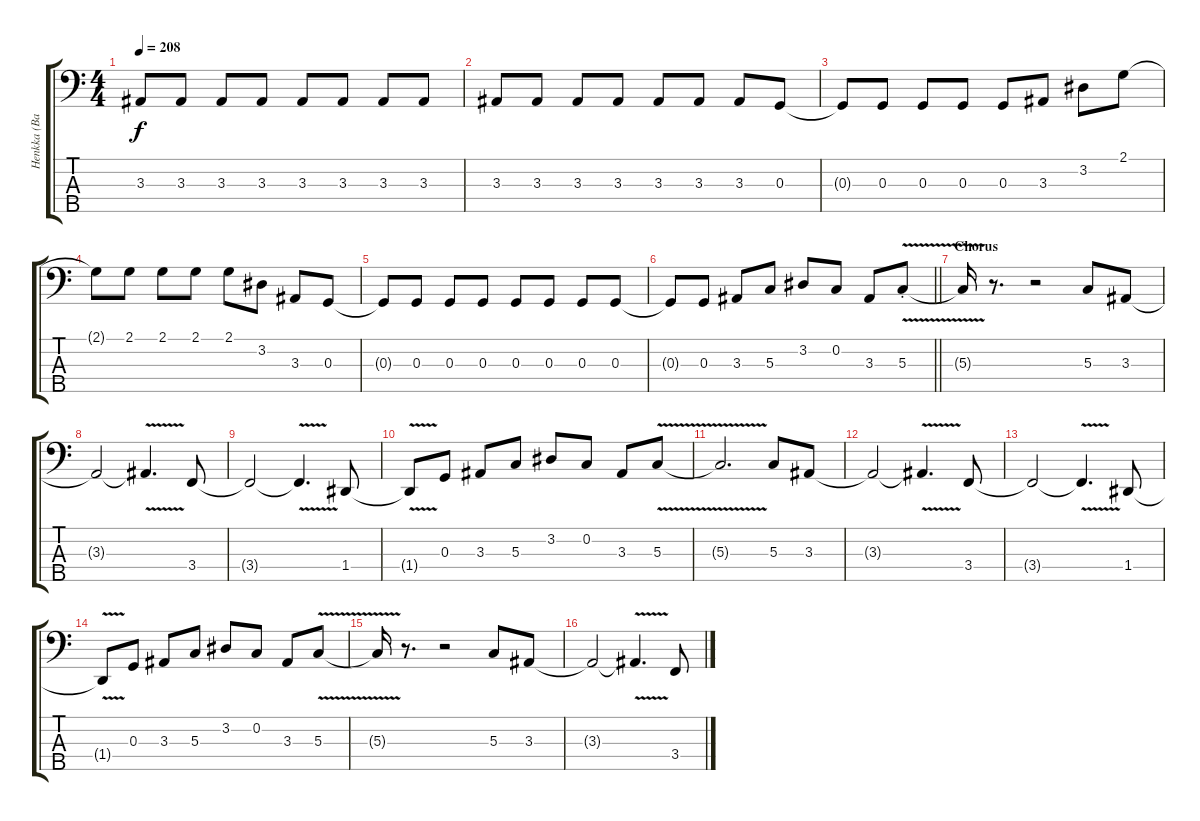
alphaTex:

\track ("Henkka (Bass)" "Henkka (Ba") {instrument electricbasspick}
\staff {score tabs}
\tuning (F2 C2 G1 D1 A0) {hide}
\ts (4 4)
\tempo 208
\clef f4
\ks c
3.3.8{dy f} 3.3.8 3.3.8 3.3.8 3.3.8 3.3.8 3.3.8 3.3.8 |
3.3.8 3.3.8 3.3.8 3.3.8 3.3.8 3.3.8 3.3.8 0.3.8 |
0.3{t}.8 0.3.8 0.3.8 0.3.8 0.3.8 3.3.8 3.2.8 2.1.8 |
2.1{t}.8 2.1.8 2.1.8 2.1.8 2.1.8 3.2.8 3.3.8 0.3.8 |
0.3{t}.8 0.3.8 0.3.8 0.3.8 0.3.8 0.3.8 0.3.8 0.3.8 |
\barLineRight lightlight
0.3{t}.8 0.3.8 3.3.8 5.3.8 3.2.8 0.2.8 3.3.8 5.3{v st}.8 |
\section ("" "Chorus")
5.3{t}.16 r.8{d} r.2 5.3.8 3.3.8 |
3.3{t}.2 3.3{v t}.4{d} 3.4.8 |
3.4{t}.2 3.4{v t}.4{d} 1.4.8 |
1.4{v t}.8 0.3.8 3.3.8 5.3.8 3.2.8 0.2.8 3.3.8 5.3{v}.8 |
5.3{t}.2{d} 5.3.8 3.3.8 |
3.3{t}.2 3.3{v t}.4{d} 3.4.8 |
3.4{t}.2 3.4{v t}.4{d} 1.4.8 |
1.4{v t}.8 0.3.8 3.3.8 5.3.8 3.2.8 0.2.8 3.3.8 5.3{v}.8 |
5.3{t}.16 r.8{d} r.2 5.3.8 3.3.8 |
3.3{t}.2 3.3{v t}.4{d} 3.4.8
